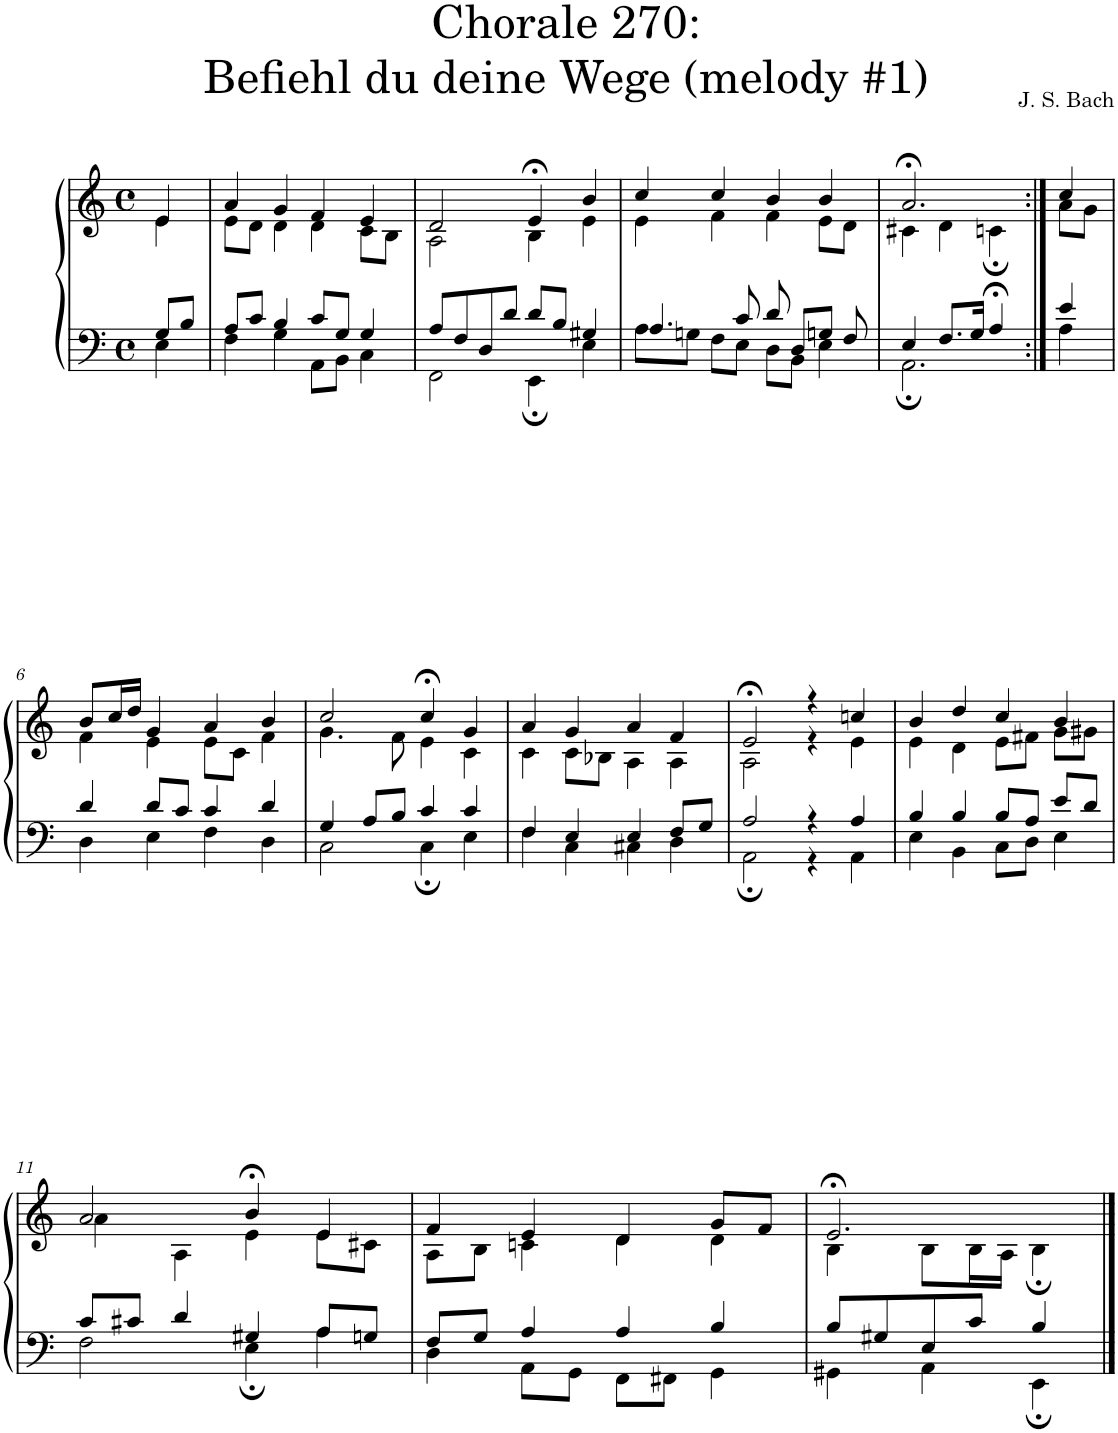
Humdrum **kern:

**kern	**kern
*part1	*part1
*staff2	*staff1
*I"S,A	*
*clefF4	*clefG2
*k[]	*k[]
*M4/4	*M4/4
*met(c)	*met(c)
=	=
*^	*^
8G/L	4E\	4e/	4e\
8B/J	.	.	.
=1	=1	=1	=1
8A/L	4F\	4a/	8e\L
8c/J	.	.	8d\J
4B/	4G\	4g/	4d\
8c/L	8AA\L	4f/	4d\
8G/J	8BB\J	.	.
4G/	4C\	4e/	8c\L
.	.	.	8B\J
=2	=2	=2	=2
8A/L	2FF\	2d/	2A\
8F/	.	.	.
8D/	.	.	.
8d/J	.	.	.
8d/L	4EE;\	4e;</	4B\
8B/J	.	.	.
4G#X/	4E\	4b/	4e\
=3	=3	=3	=3
4.A/	8A\L	4cc/	4e\
.	8Gn\J	.	.
.	8F\L	4cc/	4f\
8c/	8E\J	.	.
8d/	8D\L	4b/	4f\
8D/L	8BB\J	.	.
8Gn/J	4E\	4b/	8e\L
8F/	.	.	8d\J
=456	=456	=456	=456
4E/	2.AA;\	2.a;</	4c#X\
8.F/L	.	.	4d\
16G/Jk	.	.	.
4A;</	.	.	4cn;\
=457:|!	=457:|!	=457:|!	=457:|!
4e/	4A\	4cc/	8a\L
.	.	.	8g\J
!!LO:LB:g=z	!!
=6	=6	=6	=6
4d/	4D\	8b/L	4f\
.	.	16cc/L	.
.	.	16dd/JJ	.
8d/L	4E\	4g/	4e\
8c/J	.	.	.
4c/	4F\	4a/	8e\L
.	.	.	8c\J
4d/	4D\	4b/	4f\
=7	=7	=7	=7
4G/	2C\	2cc/	4.g\
8A/L	.	.	.
8B/J	.	.	8f\
4c/	4C;\	4cc;</	4e\
4c/	4E\	4g/	4c\
=8	=8	=8	=8
4F/	4F\	4a/	4c\
4E/	4C\	4g/	8c\L
.	.	.	8B-X\J
4E/	4C#X\	4a/	4A\
8F/L	4D\	4f/	4A\
8G/J	.	.	.
=9	=9	=9	=9
2A/	2AA;\	2e;</	2A\
4r	4r	4r	4r
4A/	4AA\	4ccn/	4e\
=10	=10	=10	=10
4B/	4E\	4b/	4e\
4B/	4BB\	4dd/	4d\
8B/L	8C\L	4cc/	8e\L
8A/J	8D\J	.	8f#X\J
8e/L	4E\	4b/	8g\L
8d/J	.	.	8g#X\J
!!LO:LB:g=z	!!
=11	=11	=11	=11
8c/L	2F\	2a/	4a\
8c#X/J	.	.	.
4d/	.	.	4A\
4G#X/	4E;\	4b;</	4e\
8A/L	4A\	4e/	8e\L
8Gn/J	.	.	8c#X\J
=12	=12	=12	=12
8F/L	4D\	4f/	8A\L
8G/J	.	.	8B\J
4A/	8AA\L	4e/	4cn\
.	8GG\J	.	.
4A/	8FF\L	4d/	4d\
.	8FF#X\J	.	.
4B/	4GG\	8g/L	4d\
.	.	8f/J	.
=13	=13	=13	=13
8B/L	4GG#X\	2.e;</	4B\
8G#X/	.	.	.
8E/	4AA\	.	8B\L
8c/J	.	.	16B\L
.	.	.	16A\JJ
4B/	4EE;\	.	4B;\
*v	*v	*	*
*	*v	*v
==	==
*-	*-
